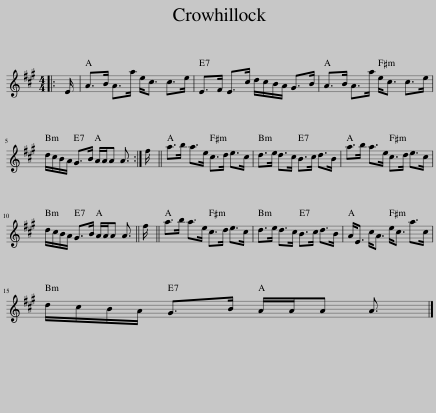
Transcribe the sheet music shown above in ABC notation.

X:1
L:1/8
M:4/4
I:linebreak $
K:A
V:1 treble
V:1
|: E/ | A>B A>a e<c c>e | E>F E>c d/c/B/A/ G>B | A>B A>a e<c c>e |$ d/c/B/A/ G>B A/A/A A3/2 :| %5
 f/ || a>b a>e c>d e>c | d>e d>c B>c d>B | a>b a>e c>d e>c |$ d/c/B/A/ G>B A/A/A A3/2 || %10
 f/ || a>b a>e c>d e>c | d>e d>c B>c d>B | A<E c<A e<c a>c |$ d/c/B/A/ G>B A/A/A A3/2 |] %15
